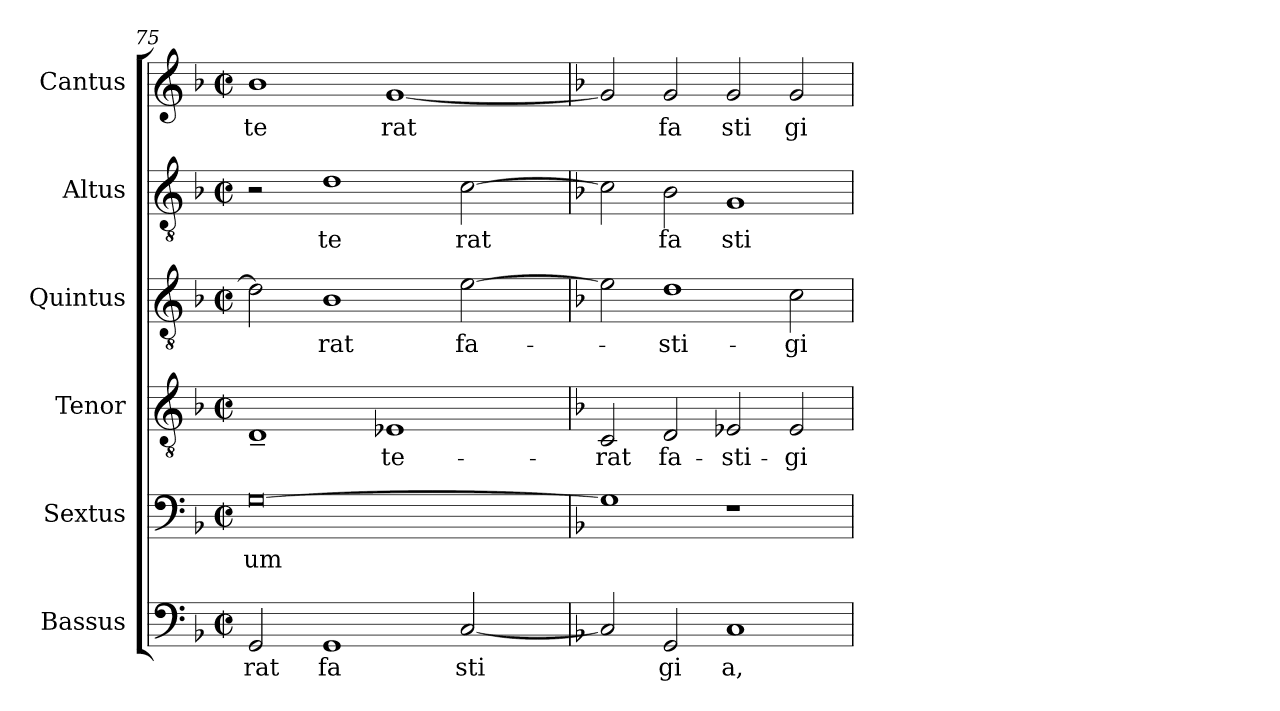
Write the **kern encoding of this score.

**kern	**text	**kern	**text	**kern	**text	**kern	**text	**kern	**text	**kern	**text
*part6	*part6	*part5	*part5	*part4	*part4	*part3	*part3	*part2	*part2	*part1	*part1
*staff6	*staff6	*staff5	*staff5	*staff4	*staff4	*staff3	*staff3	*staff2	*staff2	*staff1	*staff1
*I"Bassus	*	*I"Sextus	*	*I"Tenor	*	*I"Quintus	*	*I"Altus	*	*I"Cantus	*
!!LO:LB:g=z
*clefF4	*	*clefF4	*	*clefGv2	*	*clefGv2	*	*clefGv2	*	*clefG2	*
*k[b-]	*	*k[b-]	*	*k[b-]	*	*k[b-]	*	*k[b-]	*	*k[b-]	*
*F:	*	*F:	*	*F:	*	*F:	*	*F:	*	*F:	*
*M2/2	*	*M2/2	*	*M2/2	*	*M2/2	*	*M2/2	*	*M2/2	*
*met(c|)	*	*met(c|)	*	*met(c|)	*	*met(c|)	*	*met(c|)	*	*met(c|)	*
=75	=75	=75	=75	=75	=75	=75	=75	=75	=75	=75	=75
!	!LO:LY:b:cj	!	!LO:LY:b:cj	!	!	!	!	!	!	!	!LO:LY:b:cj
*	*	*	*	*	*	*^	*	*	*	*	*
2GG/	-rat	[>0G	um	1D~<	.	2d\]	32.ryy	.	2r	.	1b-	te
.	.	.	.	.	.	.	1ryy	.	.	.	.	.
!	!LO:LY:b:cj	!	!	!	!	!	!	!LO:LY:b:cj	!	!LO:LY:b:cj	!	!
1GG	fa	.	.	.	.	1B-	.	-rat	1d	te	.	.
!	!	!	!	!	!LO:LY:b:cj	!	!	!	!	!	!	!LO:LY:b:cj
.	.	.	.	1E-X	te-	.	.	.	.	.	[<1g	rat
.	.	.	.	.	.	.	2ryy	.	.	.	.	.
!	!LO:LY:b:cj	!	!	!	!	!	!	!LO:LY:b:cj	!	!LO:LY:b	!	!
[<2C/	sti	.	.	.	.	[>2e\	.	fa-	[>2c\	rat	.	.
.	.	.	.	.	.	.	4ryy	.	.	.	.	.
.	.	.	.	.	.	.	8ryy	.	.	.	.	.
.	.	.	.	.	.	.	16ryy	.	.	.	.	.
.	.	.	.	.	.	.	64ryy	.	.	.	.	.
*	*	*	*	*	*	*v	*v	*	*	*	*	*
=76	=76	=76	=76	=76	=76	=76	=76	=76	=76	=76	=76
*	*	*	*	*	*	*k[b-]	*	*	*	*	*
*	*	*	*	*	*	*F:	*	*	*	*	*
*	*	*	*	*	*	*^	*	*	*	*	*
!	!	!	!	!	!LO:LY:b:cj	!	!	!	!	!	!	!
*	*	*	*	*	*	*v	*v	*	*	*	*	*
2C/]	.	1G]	.	2C/	-rat	2e\]	.	2c\]	.	2g/]	.
!	!LO:LY:b:cj	!	!	!	!LO:LY:b:cj	!	!LO:LY:b:cj	!	!LO:LY:b:cj	!	!LO:LY:b:cj
2GG/	gi	.	.	2D/	fa-	1d	-sti-	2B-\	fa	2g/	fa
!	!LO:LY:b:cj	!	!	!	!LO:LY:b:cj	!	!	!	!LO:LY:b:cj	!	!LO:LY:b:cj
1C	a,	1r	.	2E-/	-sti-	.	.	1G	sti	2g/	sti
!	!	!	!	!	!LO:LY:b:cj	!	!LO:LY:b:cj	!	!	!	!LO:LY:b:cj
.	.	.	.	2E-/	-gi-	2c\	-gi-	.	.	2g/	gi
=	=	=	=	=	=	=	=	=	=	=	=
*-	*-	*-	*-	*-	*-	*-	*-	*-	*-	*-	*-
